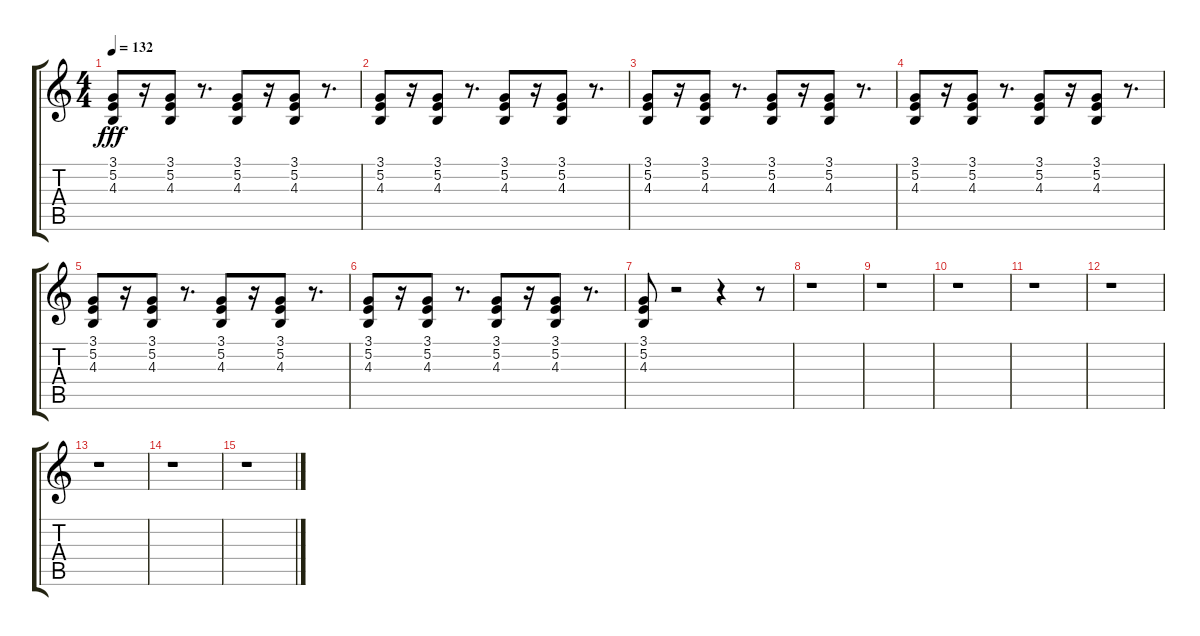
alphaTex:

\track "" {instrument synthstrings2}
\staff {score tabs}
\tuning (E4 B3 G3 D3 A2 E2) {hide}
\ts (4 4)
\tempo 132
\clef g2
\ks c
(3.1 5.2 4.3).8{dy fff} r.16 (3.1 5.2 4.3).8 r.8{d} (3.1 5.2 4.3).8 r.16 (3.1 5.2 4.3).8 r.8{d} |
(3.1 5.2 4.3).8 r.16 (3.1 5.2 4.3).8 r.8{d} (3.1 5.2 4.3).8 r.16 (3.1 5.2 4.3).8 r.8{d} |
(3.1 5.2 4.3).8 r.16 (3.1 5.2 4.3).8 r.8{d} (3.1 5.2 4.3).8 r.16 (3.1 5.2 4.3).8 r.8{d} |
(3.1 5.2 4.3).8 r.16 (3.1 5.2 4.3).8 r.8{d} (3.1 5.2 4.3).8 r.16 (3.1 5.2 4.3).8 r.8{d} |
(3.1 5.2 4.3).8 r.16 (3.1 5.2 4.3).8 r.8{d} (3.1 5.2 4.3).8 r.16 (3.1 5.2 4.3).8 r.8{d} |
(3.1 5.2 4.3).8 r.16 (3.1 5.2 4.3).8 r.8{d} (3.1 5.2 4.3).8 r.16 (3.1 5.2 4.3).8 r.8{d} |
(3.1 5.2 4.3).8 r.2 r.4 r.8 |
r.1 |
r.1 |
r.1 |
r.1 |
r.1 |
r.1 |
r.1 |
r.1
